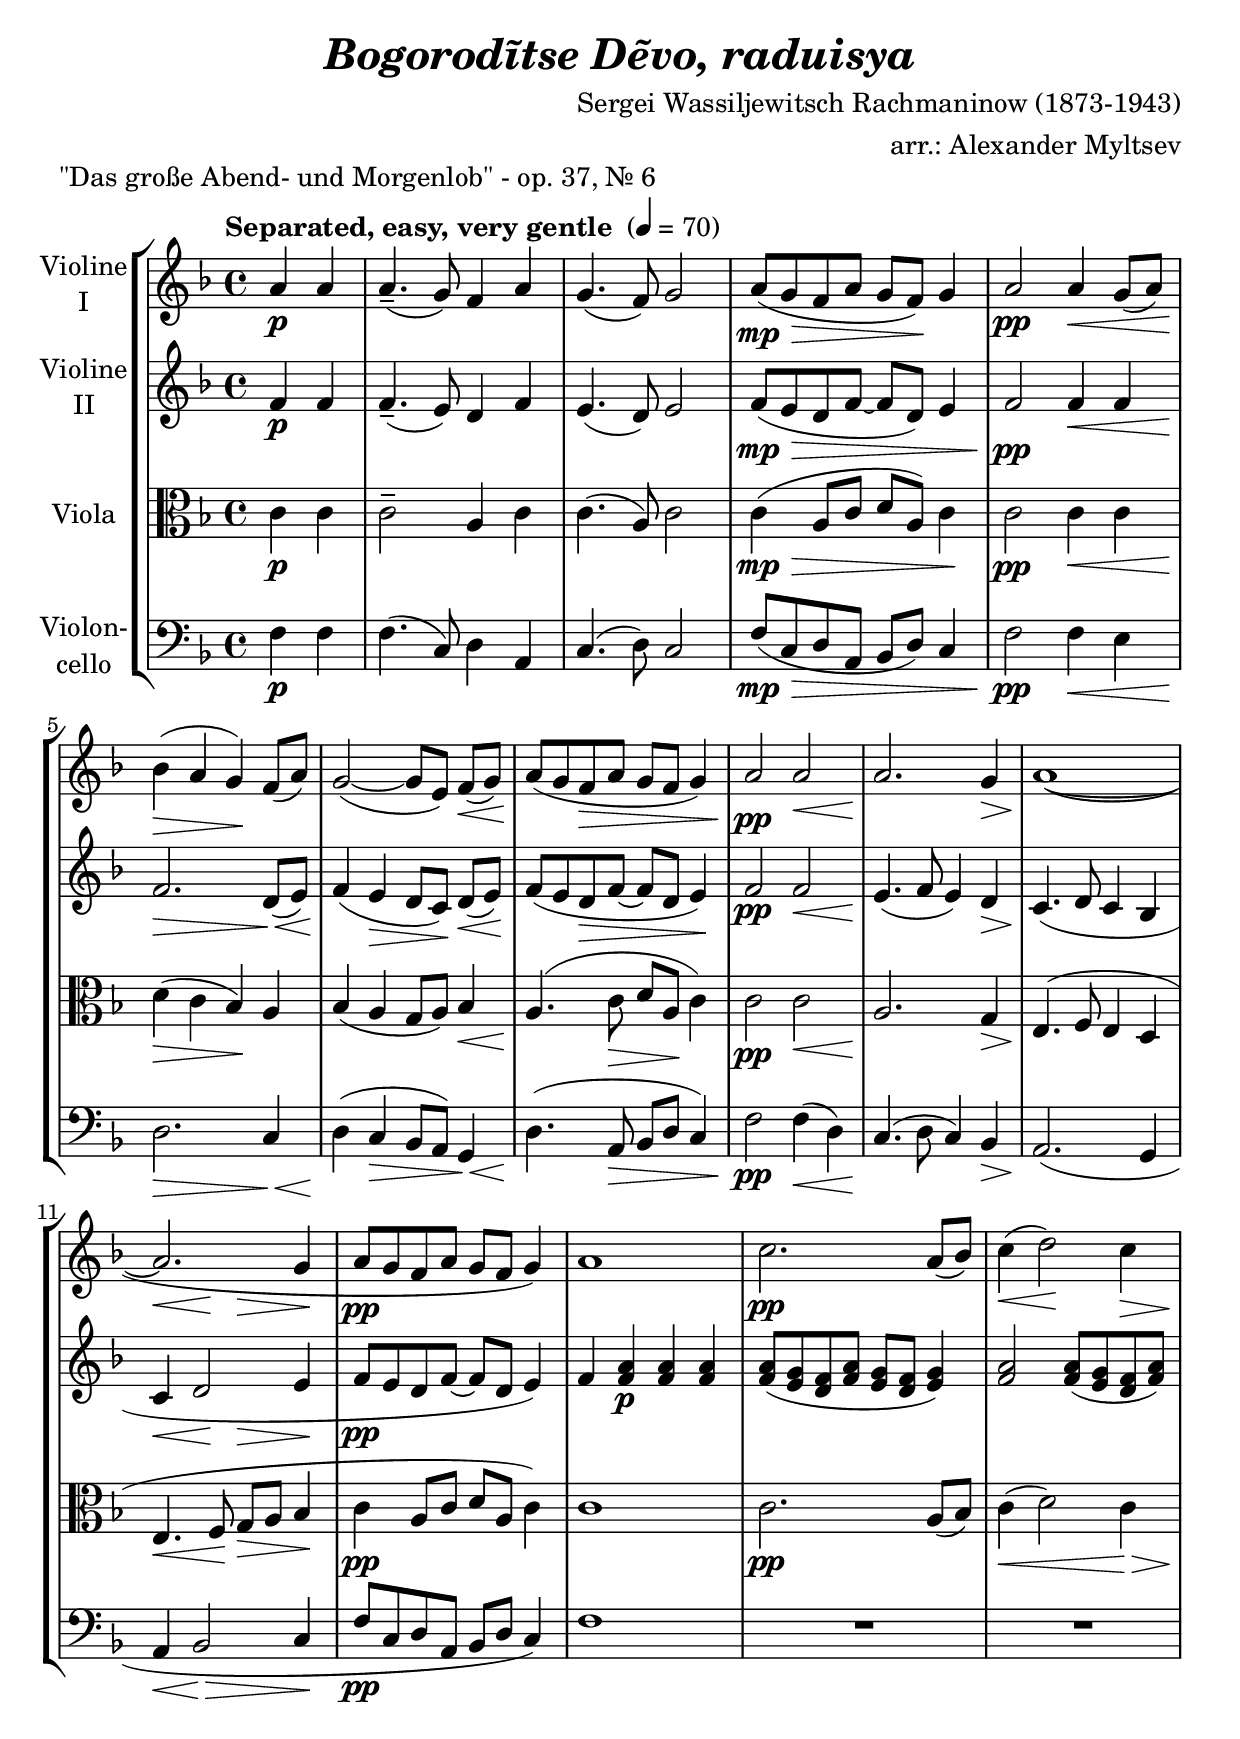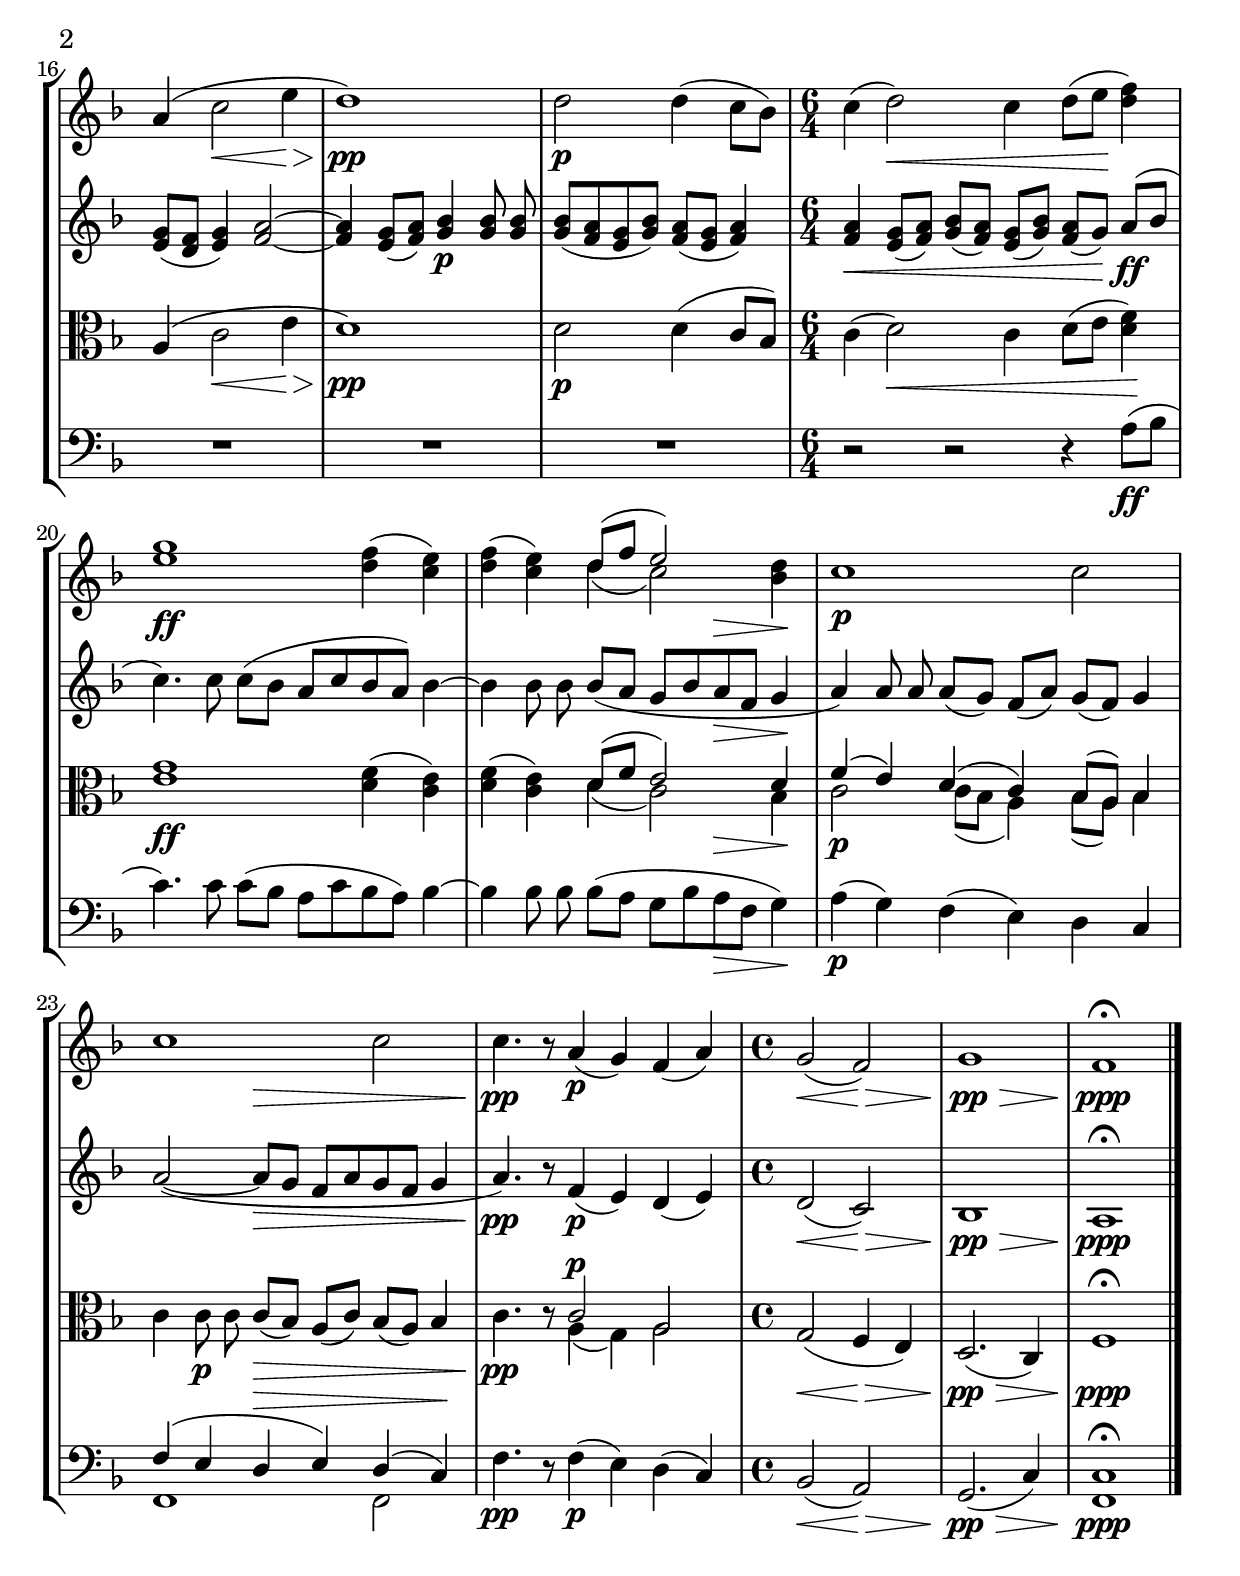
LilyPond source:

\version "2.18.2"
\include "deutsch.ly"
  
#(set-global-staff-size 23.5)

\header {
  title     = \markup \bold \italic "Bogorodĩtse Dẽvo, raduisya"
  composer  = "Sergei Wassiljewitsch Rachmaninow (1873-1943)"
  arranger  = "arr.: Alexander Myltsev"
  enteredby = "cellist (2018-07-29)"
  piece     = "\"Das große Abend- und Morgenlob\" - op. 37, Nr. 6"
}

voiceconsts = {
  \key f \major
  \time 4/4
  \clef "treble"
%  \numericTimeSignature
  \compressFullBarRests
  % Set default beaming for all staves
% \set Timing.beamExceptions = #'()
% \set Timing.baseMoment     = #(ly:make-moment 1 4)
% \set Timing.beatStructure  = #'(1 1 1)
  \tempo "Separated, easy, very gentle " 4=70
}

micl = "clarinet"
mifl = "flute"
miob = "oboe"
mifh = "french horn"
misx = "tenor sax"
mist = "string ensemble 1"
miba = "cello"

va = \relative c'' {
  \voiceconsts

  \partial 2 a4 \p a
  a4.--( g8) f4 a
  g4.( f8) g2
  a8( \mp \> g f a g f) \! g4
  a2 \pp a4 \< g8( a)
  
  b4( \> a g) \! f8( a)
  g2( ~ g8[ e]) f( \< g)
  a( \! g f \> a g f g4)
  a2 \pp a \<
  a2. \! g4 \>
  
  a1( \! ~
  << a2. { s4 \< s \! s \> } >> g4 \!
  a8 \pp g f a g f g4)
  a1
  c2.\pp a8( b)
  
  c4( \< d2) \! c4 \>
  a4( \! c2 \< e4 \>
  d1) \pp
  d2 \p d4( c8 b)
  \time 6/4 c4( d2) \< c4 d8( e \! <d f>4)
  
  <e g>1 \ff <d f>4( <c e>)
  <d f>( <c e>)
  
  << \new Voice { 
    \voiceOne d8( f e2)
  }
     { \voiceTwo d4( << c2) { s4 s4 \> } >> } >>
  \oneVoice <b d>4 \!
  c1 \p c2
  
  << c1 { s2 s4 \> s4 } >> c2
  c4.\pp r8 a4( \p g) f( a)
  \time 4/4 g2( \< f) \>
  g1 \pp \>
  f1 \ppp \fermata \bar "|."
}

vb = \relative c' {
  \voiceconsts

  \partial 2 f4 \p f
  f4.--( e8) d4 f
  e4.( d8) e2
  f8( \mp \> e d f ~ f d) e4
  f2 \pp f4 \< f
  
  f2. \> d8( \< e)
  f4( \! e \> d8[ c]) \! d( \< e) \!
  f( e d \> f ~ f d e4) \!
  f2 \pp f \<
  e4.( \! f8 e4) d \>
  
  c4.( \! d8 c4 b
  c4 \< << d2 { s4 \! s4 \> } >> e4 \!
  f8 \pp e d f ~ f d e4)
  f  <f a> \p <f a> <f a>
  <f a>8( <e g> <d f> <f a> <e g> <d f> <e g>4)
  
  <f a>2  <f a>8( <e g> <d f> <f a>)
  <e g>( <d f> <e g>4) <f a>2 ~
  <f a>4 <e g>8( <f a>) <g b>4 \p <g b>8\noBeam <g b>
  <g b>( <f a> <e g> <g b>) <f a>( <e g> <f a>4)
  \time 6/4 <f a> \< <e g>8([ <f a>)] <g b>( <f a>)
  <e g>([ <g b>]) <f a>([ g]) a( \ff b
	
  c4.) c8 c([ b] a c b a) b4 ~
  b b8 b\noBeam b( a g b a \> f g4 \!
  a4) a8 a\noBeam a([ g]) f([ a]) g( f) g4

  a2( ~ a8 \> g f a g f g4
  a4.) \pp r8  f4( \p e) d( e)
  \time 4/4 d2( \< c) \>
  b1 \pp \>
  a \ppp \fermata \bar "|."
}

vc = \relative c' {
  \voiceconsts
  \clef "alto"
  
  \partial 2 c4 \p c
  c2-- a4 c
  c4.( a8) c2
  c4( \mp \> a8 c d a) c4 \!
  c2 \pp c4 \< c

  d(  \> c b) \! a
  b( a g8 a) b4 \<
  a4.( \! c8 \> d a \! c4)
  c2 \pp c \<
  a2. \! g4 \>

  e4.( \! f8 e4 d
  e4. \< f8 \! g \> a b4 \!
  c4 \pp a8 c d a c4)
  c1
  c2.\pp a8( b)

  c4( \< d2) c4 \>
  a4( \! c2 \< e4 \>
  d1) \pp
  d2 \p d4( c8 b)
  \time 6/4 c4( d2) \< c4 d8( e <d f>4) \!

  <e g>1 \ff <d f>4( <c e>)
  <d f>( <c e>)

  << \new Voice { 
    \voiceOne d8( f e2) d4
    f4( e) d( c) b8( a) b4
  }
  { \voiceTwo d4( << c2) { s4 s4 \> } >> b4 \!
  c2 \p c8( b a4) b8( a) b4 } >>

  \oneVoice c4 c8 \p c
  \noBeam c( \> b) a([ c]) b( a) b4
  c4. \pp r8
  << \new Voice { \voiceOne \dynamicUp c2 \p a }
  { \voiceTwo a4(  g) a2 } >>
  \time 4/4 \oneVoice g2( \< f4 \> e4)
  d2.( \pp \> c4)
  f1 \ppp \fermata \bar "|."
}

vd = \relative c {
  \voiceconsts
  \clef "bass"
  
  \partial 2 f4 \p f
  f4.( c8) d4 a
  c4.( d8) c2
  f8( \mp \> c d a b d) c4
  f2 \pp f4 \< e

  d2. \> c4 \<
  d4( \! c \> b8 a) g4 \<
  d'4.( \! a8 \> b8 d c4)
  f2 \pp  f4( \< d)
  c4.( \! d8 c4) b4 \>

  a2.( \! g4
  a4 \< b2 \> c4 \!
  f8 \pp c d a b d c4)
  f1
  R1 * 1


  R1 * 4
  \time 6/4
  r2 r2 r4
  a8( \ff b

  c4.) c8 c([ b] a c b a) b4 ~
  b b8 b\noBeam b( a g b a \> f g4) \!
  a4( \p g) f( e) d c

  << \new Voice { \voiceOne \dynamicUp f4( e d \> e) d( c) \! }
  { \voiceTwo f,1 f2 } >>
  \oneVoice f'4. \pp r8 f4( \p e) d( c)
  \time 4/4 b2( \< a2) \>
  g2.( \pp \> c4)
  <c f,>1 \ppp \fermata \bar "|."
}


music = \new StaffGroup <<
      \new Staff {
	\set Staff.midiInstrument = \mist
	\set Staff.instrumentName = \markup \center-column { "Violine" "I" }
	\transpose f f { \va }
      }

      \new Staff {
	\set Staff.midiInstrument = \mist
	\set Staff.instrumentName = \markup \center-column { "Violine" "II" }
	\transpose f f { \vb }
      }

      \new Staff {
	\set Staff.midiInstrument = \mist
	\set Staff.instrumentName = \markup \center-column { "Viola" }
	\transpose f f { \vc }
      }

      \new Staff {
	\set Staff.midiInstrument = \miba
	\set Staff.instrumentName = \markup \center-column { "Violon-" "cello" }
	\transpose f f { \vd }
      }
>>

\book {
  \score {
    \music
    \layout {}
  }

  \score {
    \unfoldRepeats \music

    \midi {
      \context {
        \Score
      }
    }
  }
}
